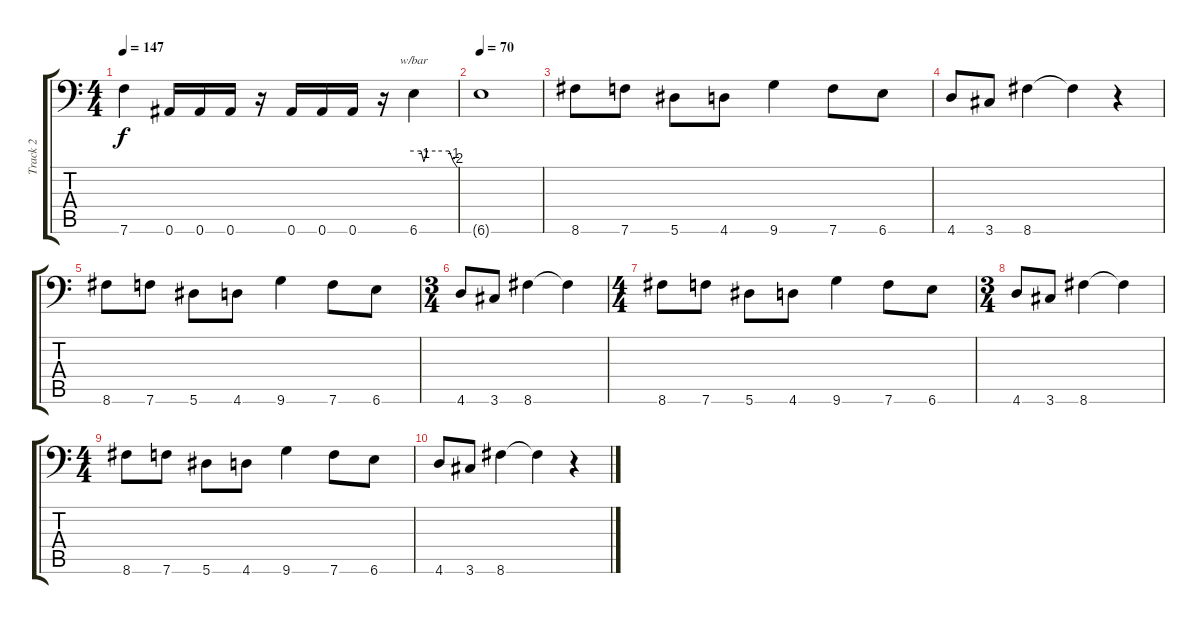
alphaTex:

\track ("Track 2" "Track 2") {instrument distortionguitar bank 255}
\staff {score tabs}
\tuning (C4 G3 Eb3 Bb2 F2 Bb1) {hide}
\ts (4 4)
\tempo 147
\clef f4
\ks c
7.6.4{dy f} 0.6.16 0.6.16 0.6.16 r.16 0.6.16 0.6.16 0.6.16 r.16 6.6.4{tbe (custom default 0 0 10 0 14 -4 19 0 30 0 49 0 55 -4 60 -8)} |
\tempo 70
6.6{t}.1 |
8.6.8 7.6.8 5.6.8 4.6.8 9.6.4 7.6.8 6.6.8 |
4.6.8 3.6.8 8.6.4 8.6{t}.4 r.4 |
8.6.8 7.6.8 5.6.8 4.6.8 9.6.4 7.6.8 6.6.8 |
\ts (3 4)
4.6.8 3.6.8 8.6.4 8.6{t}.4 |
\ts (4 4)
8.6.8 7.6.8 5.6.8 4.6.8 9.6.4 7.6.8 6.6.8 |
\ts (3 4)
4.6.8 3.6.8 8.6.4 8.6{t}.4 |
\ts (4 4)
8.6.8 7.6.8 5.6.8 4.6.8 9.6.4 7.6.8 6.6.8 |
4.6.8 3.6.8 8.6.4 8.6{t}.4 r.4
